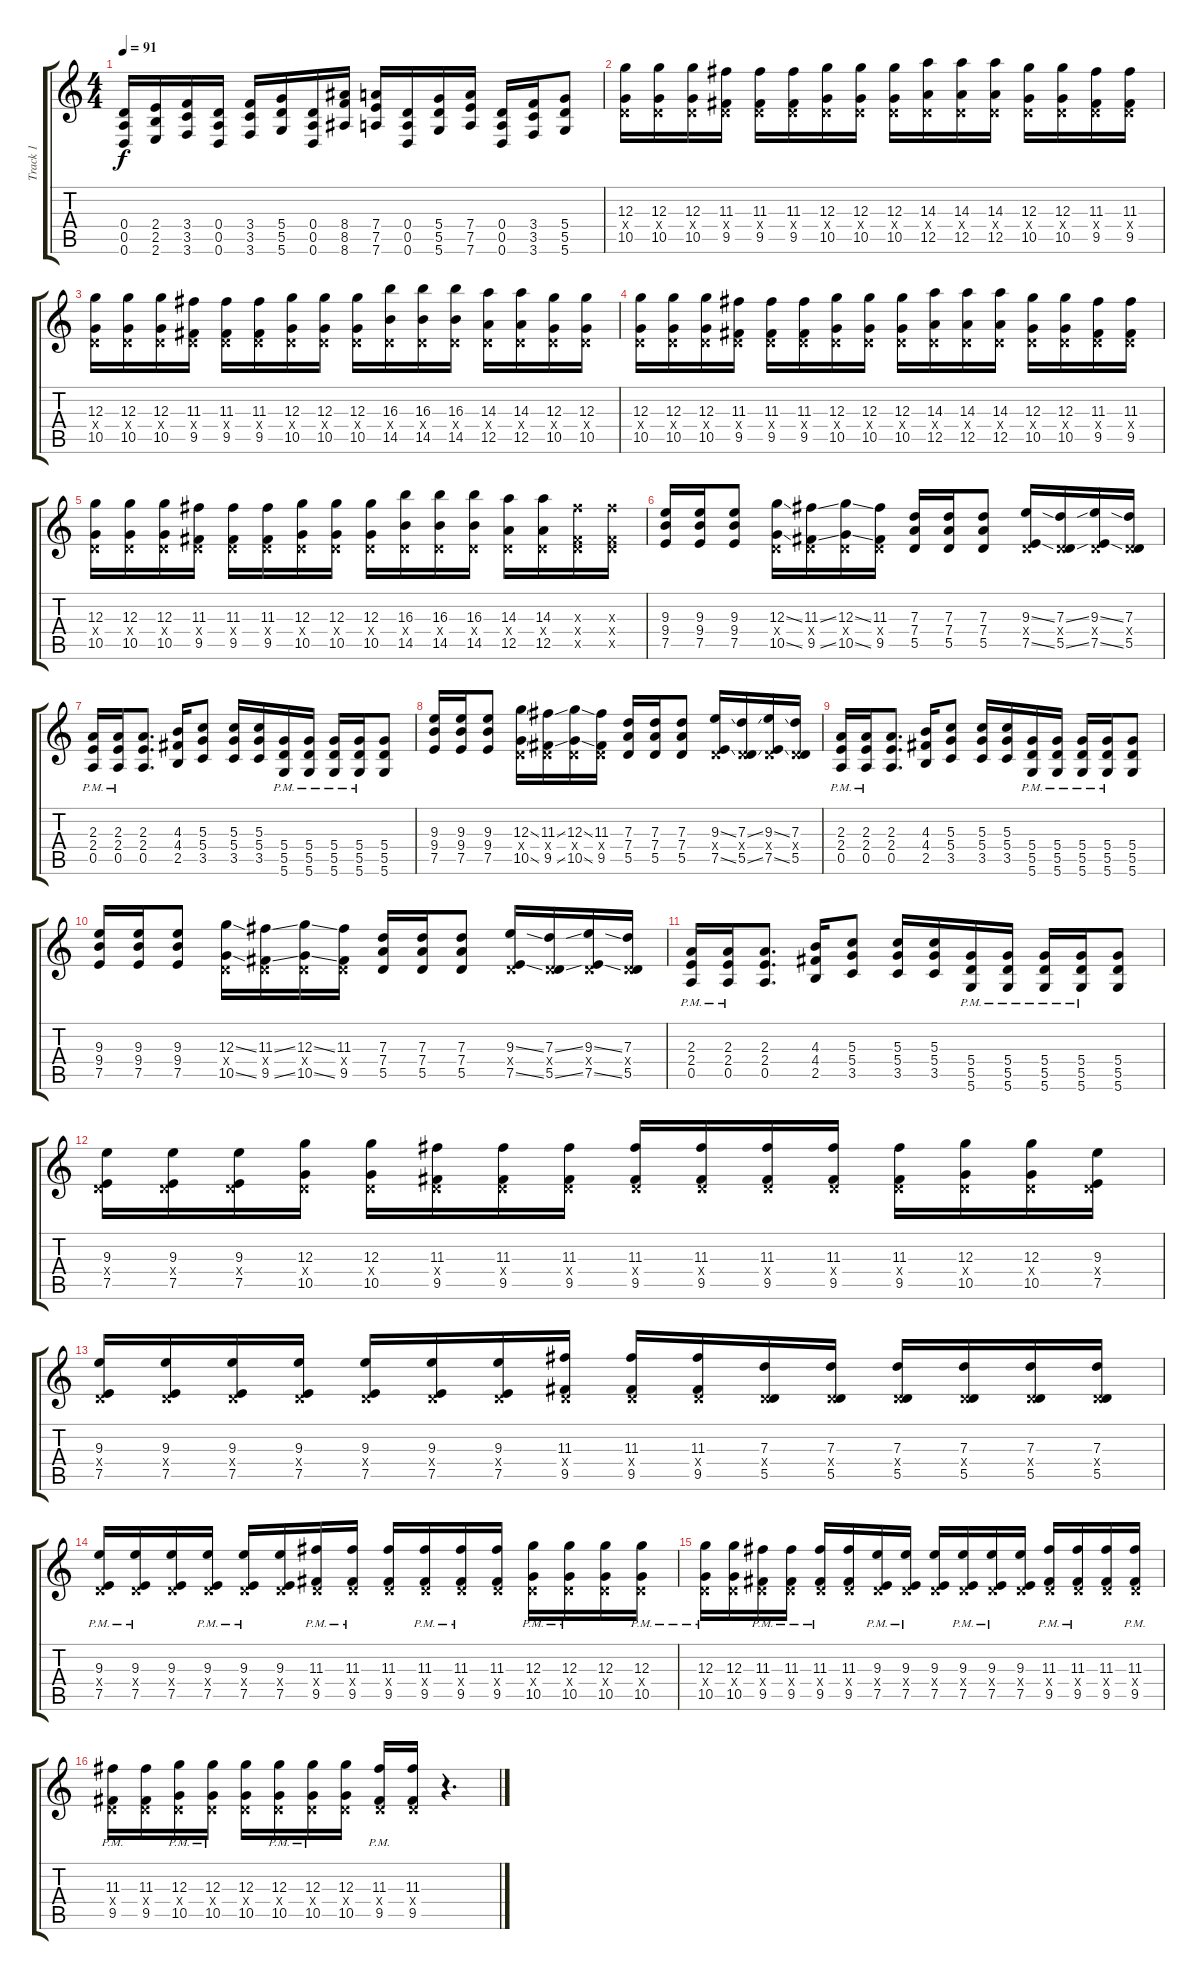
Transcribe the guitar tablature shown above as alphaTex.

\track ("Track 1" "Track 1") {instrument distortionguitar}
\staff {score tabs}
\tuning (E4 B3 G3 D3 A2 D2) {hide}
\ts (4 4)
\tempo 91
\clef g2
\ks c
(0.4 0.5 0.6).16{dy f} (2.4 2.5 2.6).16 (3.4 3.5 3.6).16 (0.4 0.5 0.6).16 (3.4 3.5 3.6).16 (5.4 5.5 5.6).16 (0.4 0.5 0.6).16 (8.4 8.5 8.6).16 (7.4 7.5 7.6).16 (0.4 0.5 0.6).16 (5.4 5.5 5.6).16 (7.4 7.5 7.6).16 (0.4 0.5 0.6).16 (3.4 3.5 3.6).16 (5.4 5.5 5.6).8 |
(12.3 0.4{x} 10.5).16 (12.3 0.4{x} 10.5).16 (12.3 0.4{x} 10.5).16 (11.3 0.4{x} 9.5).16 (11.3 0.4{x} 9.5).16 (11.3 0.4{x} 9.5).16 (12.3 0.4{x} 10.5).16 (12.3 0.4{x} 10.5).16 (12.3 0.4{x} 10.5).16 (14.3 0.4{x} 12.5).16 (14.3 0.4{x} 12.5).16 (14.3 0.4{x} 12.5).16 (12.3 0.4{x} 10.5).16 (12.3 0.4{x} 10.5).16 (11.3 0.4{x} 9.5).16 (11.3 0.4{x} 9.5).16 |
(12.3 0.4{x} 10.5).16 (12.3 0.4{x} 10.5).16 (12.3 0.4{x} 10.5).16 (11.3 0.4{x} 9.5).16 (11.3 0.4{x} 9.5).16 (11.3 0.4{x} 9.5).16 (12.3 0.4{x} 10.5).16 (12.3 0.4{x} 10.5).16 (12.3 0.4{x} 10.5).16 (16.3 0.4{x} 14.5).16 (16.3 0.4{x} 14.5).16 (16.3 0.4{x} 14.5).16 (14.3 0.4{x} 12.5).16 (14.3 0.4{x} 12.5).16 (12.3 0.4{x} 10.5).16 (12.3 0.4{x} 10.5).16 |
(12.3 0.4{x} 10.5).16 (12.3 0.4{x} 10.5).16 (12.3 0.4{x} 10.5).16 (11.3 0.4{x} 9.5).16 (11.3 0.4{x} 9.5).16 (11.3 0.4{x} 9.5).16 (12.3 0.4{x} 10.5).16 (12.3 0.4{x} 10.5).16 (12.3 0.4{x} 10.5).16 (14.3 0.4{x} 12.5).16 (14.3 0.4{x} 12.5).16 (14.3 0.4{x} 12.5).16 (12.3 0.4{x} 10.5).16 (12.3 0.4{x} 10.5).16 (11.3 0.4{x} 9.5).16 (11.3 0.4{x} 9.5).16 |
(12.3 0.4{x} 10.5).16 (12.3 0.4{x} 10.5).16 (12.3 0.4{x} 10.5).16 (11.3 0.4{x} 9.5).16 (11.3 0.4{x} 9.5).16 (11.3 0.4{x} 9.5).16 (12.3 0.4{x} 10.5).16 (12.3 0.4{x} 10.5).16 (12.3 0.4{x} 10.5).16 (16.3 0.4{x} 14.5).16 (16.3 0.4{x} 14.5).16 (16.3 0.4{x} 14.5).16 (14.3 0.4{x} 12.5).16 (14.3 0.4{x} 12.5).16 (11.3{x} 0.4{x} 9.5{x}).16 (11.3{x} 0.4{x} 9.5{x}).16 |
(9.3 9.4 7.5).16 (9.3 9.4 7.5).16 (9.3 9.4 7.5).8 (12.3{ss} 0.4{x} 10.5{ss}).16 (11.3{ss} 0.4{x} 9.5{ss}).16 (12.3{ss} 0.4{x} 10.5{ss}).16 (11.3 0.4{x} 9.5).16 (7.3 7.4 5.5).16 (7.3 7.4 5.5).16 (7.3 7.4 5.5).8 (9.3{ss} 0.4{x} 7.5{ss}).16 (7.3{ss} 0.4{x} 5.5{ss}).16 (9.3{ss} 0.4{x} 7.5{ss}).16 (7.3 0.4{x} 5.5).16 |
(2.3{pm} 2.4{pm} 0.5{pm}).16 (2.3{pm} 2.4{pm} 0.5{pm}).16 (2.3 2.4 0.5).8{d} (4.3 4.4 2.5).16 (5.3 5.4 3.5).8 (5.3 5.4 3.5).16 (5.3 5.4 3.5).16 (5.4{pm} 5.5{pm} 5.6{pm}).16 (5.4{pm} 5.5{pm} 5.6{pm}).16 (5.4{pm} 5.5{pm} 5.6{pm}).16 (5.4{pm} 5.5{pm} 5.6{pm}).16 (5.4 5.5 5.6).8 |
(9.3 9.4 7.5).16 (9.3 9.4 7.5).16 (9.3 9.4 7.5).8 (12.3{ss} 0.4{x} 10.5{ss}).16 (11.3{ss} 0.4{x} 9.5{ss}).16 (12.3{ss} 0.4{x} 10.5{ss}).16 (11.3 0.4{x} 9.5).16 (7.3 7.4 5.5).16 (7.3 7.4 5.5).16 (7.3 7.4 5.5).8 (9.3{ss} 0.4{x} 7.5{ss}).16 (7.3{ss} 0.4{x} 5.5{ss}).16 (9.3{ss} 0.4{x} 7.5{ss}).16 (7.3 0.4{x} 5.5).16 |
(2.3{pm} 2.4{pm} 0.5{pm}).16 (2.3{pm} 2.4{pm} 0.5{pm}).16 (2.3 2.4 0.5).8{d} (4.3 4.4 2.5).16 (5.3 5.4 3.5).8 (5.3 5.4 3.5).16 (5.3 5.4 3.5).16 (5.4{pm} 5.5{pm} 5.6{pm}).16 (5.4{pm} 5.5{pm} 5.6{pm}).16 (5.4{pm} 5.5{pm} 5.6{pm}).16 (5.4{pm} 5.5{pm} 5.6{pm}).16 (5.4 5.5 5.6).8 |
(9.3 9.4 7.5).16 (9.3 9.4 7.5).16 (9.3 9.4 7.5).8 (12.3{ss} 0.4{x} 10.5{ss}).16 (11.3{ss} 0.4{x} 9.5{ss}).16 (12.3{ss} 0.4{x} 10.5{ss}).16 (11.3 0.4{x} 9.5).16 (7.3 7.4 5.5).16 (7.3 7.4 5.5).16 (7.3 7.4 5.5).8 (9.3{ss} 0.4{x} 7.5{ss}).16 (7.3{ss} 0.4{x} 5.5{ss}).16 (9.3{ss} 0.4{x} 7.5{ss}).16 (7.3 0.4{x} 5.5).16 |
(2.3{pm} 2.4{pm} 0.5{pm}).16 (2.3{pm} 2.4{pm} 0.5{pm}).16 (2.3 2.4 0.5).8{d} (4.3 4.4 2.5).16 (5.3 5.4 3.5).8 (5.3 5.4 3.5).16 (5.3 5.4 3.5).16 (5.4{pm} 5.5{pm} 5.6{pm}).16 (5.4{pm} 5.5{pm} 5.6{pm}).16 (5.4{pm} 5.5{pm} 5.6{pm}).16 (5.4{pm} 5.5{pm} 5.6{pm}).16 (5.4 5.5 5.6).8 |
(9.3 0.4{x} 7.5).16 (9.3 0.4{x} 7.5).16 (9.3 0.4{x} 7.5).16 (12.3 0.4{x} 10.5).16 (12.3 0.4{x} 10.5).16 (11.3 0.4{x} 9.5).16 (11.3 0.4{x} 9.5).16 (11.3 0.4{x} 9.5).16 (11.3 0.4{x} 9.5).16 (11.3 0.4{x} 9.5).16 (11.3 0.4{x} 9.5).16 (11.3 0.4{x} 9.5).16 (11.3 0.4{x} 9.5).16 (12.3 0.4{x} 10.5).16 (12.3 0.4{x} 10.5).16 (9.3 0.4{x} 7.5).16 |
(9.3 0.4{x} 7.5).16 (9.3 0.4{x} 7.5).16 (9.3 0.4{x} 7.5).16 (9.3 0.4{x} 7.5).16 (9.3 0.4{x} 7.5).16 (9.3 0.4{x} 7.5).16 (9.3 0.4{x} 7.5).16 (11.3 0.4{x} 9.5).16 (11.3 0.4{x} 9.5).16 (11.3 0.4{x} 9.5).16 (7.3 0.4{x} 5.5).16 (7.3 0.4{x} 5.5).16 (7.3 0.4{x} 5.5).16 (7.3 0.4{x} 5.5).16 (7.3 0.4{x} 5.5).16 (7.3 0.4{x} 5.5).16 |
(9.3{pm} 0.4{x} 7.5{pm}).16 (9.3{pm} 0.4{x} 7.5{pm}).16 (9.3 0.4{x} 7.5).16 (9.3{pm} 0.4{x} 7.5{pm}).16 (9.3{pm} 0.4{x} 7.5{pm}).16 (9.3 0.4{x} 7.5).16 (11.3{pm} 0.4{x} 9.5{pm}).16 (11.3{pm} 0.4{x} 9.5{pm}).16 (11.3 0.4{x} 9.5).16 (11.3{pm} 0.4{x} 9.5{pm}).16 (11.3{pm} 0.4{x} 9.5{pm}).16 (11.3 0.4{x} 9.5).16 (12.3{pm} 0.4{x} 10.5{pm}).16 (12.3{pm} 0.4{x} 10.5{pm}).16 (12.3 0.4{x} 10.5).16 (12.3{pm} 0.4{x} 10.5{pm}).16 |
(12.3{pm} 0.4{x} 10.5{pm}).16 (12.3 0.4{x} 10.5).16 (11.3{pm} 0.4{x} 9.5{pm}).16 (11.3{pm} 0.4{x} 9.5).16 (11.3 0.4{x} 9.5{pm}).16 (11.3 0.4{x} 9.5).16 (9.3{pm} 0.4{x} 7.5{pm}).16 (9.3{pm} 0.4{x} 7.5{pm}).16 (9.3 0.4{x} 7.5).16 (9.3{pm} 0.4{x} 7.5{pm}).16 (9.3{pm} 0.4{x} 7.5{pm}).16 (9.3 0.4{x} 7.5).16 (11.3{pm} 0.4{x} 9.5{pm}).16 (11.3{pm} 0.4{x} 9.5{pm}).16 (11.3 0.4{x} 9.5).16 (11.3{pm} 0.4{x} 9.5{pm}).16 |
(11.3{pm} 0.4{x} 9.5{pm}).16 (11.3 0.4{x} 9.5).16 (12.3{pm} 0.4{x} 10.5{pm}).16 (12.3{pm} 0.4{x} 10.5{pm}).16 (12.3 0.4{x} 10.5).16 (12.3{pm} 0.4{x} 10.5{pm}).16 (12.3{pm} 0.4{x} 10.5{pm}).16 (12.3 0.4{x} 10.5).16 (11.3 0.4{x} 9.5{pm}).16 (11.3 0.4{x} 9.5).16 r.4{d}
